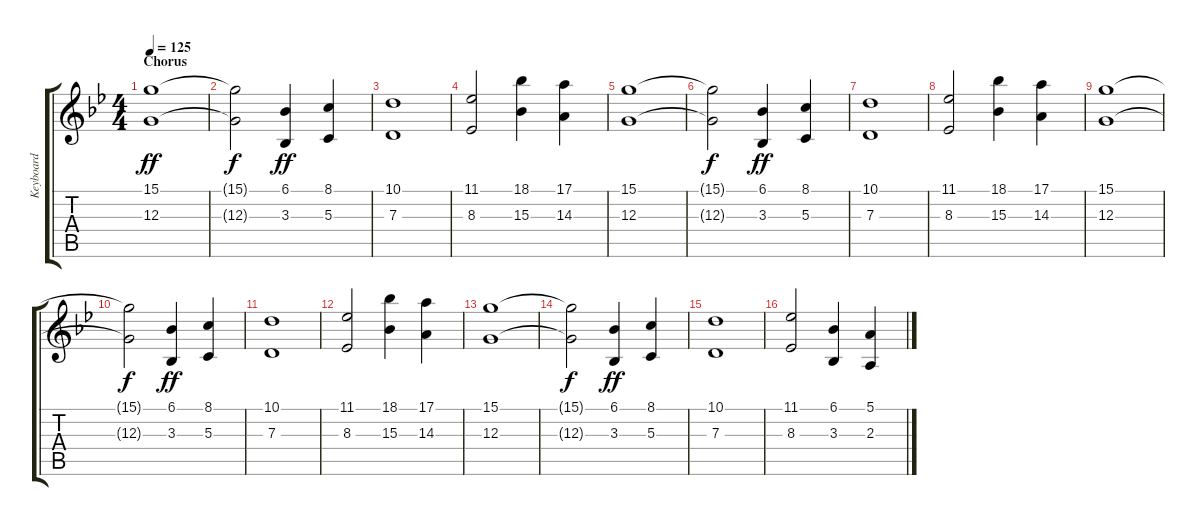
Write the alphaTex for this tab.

\track ("Keyboard" "Keyboard") {instrument stringensemble1}
\staff {score tabs}
\tuning (E4 B3 G3 D3 A2 E2) {hide}
\ts (4 4)
\section ("" "Chorus")
\tempo 125
\clef g2
\ks gminor
(15.1 12.3).1{dy ff} |
(15.1{t} 12.3{t}).2{dy f} (6.1 3.3).4{dy ff} (8.1 5.3).4 |
(10.1 7.3).1 |
(11.1 8.3).2 (18.1 15.3).4 (17.1 14.3).4 |
(15.1 12.3).1 |
(15.1{t} 12.3{t}).2{dy f} (6.1 3.3).4{dy ff} (8.1 5.3).4 |
(10.1 7.3).1 |
(11.1 8.3).2 (18.1 15.3).4 (17.1 14.3).4 |
(15.1 12.3).1 |
(15.1{t} 12.3{t}).2{dy f} (6.1 3.3).4{dy ff} (8.1 5.3).4 |
(10.1 7.3).1 |
(11.1 8.3).2 (18.1 15.3).4 (17.1 14.3).4 |
(15.1 12.3).1 |
(15.1{t} 12.3{t}).2{dy f} (6.1 3.3).4{dy ff} (8.1 5.3).4 |
(10.1 7.3).1 |
(11.1 8.3).2 (6.1 3.3).4 (5.1 2.3).4
